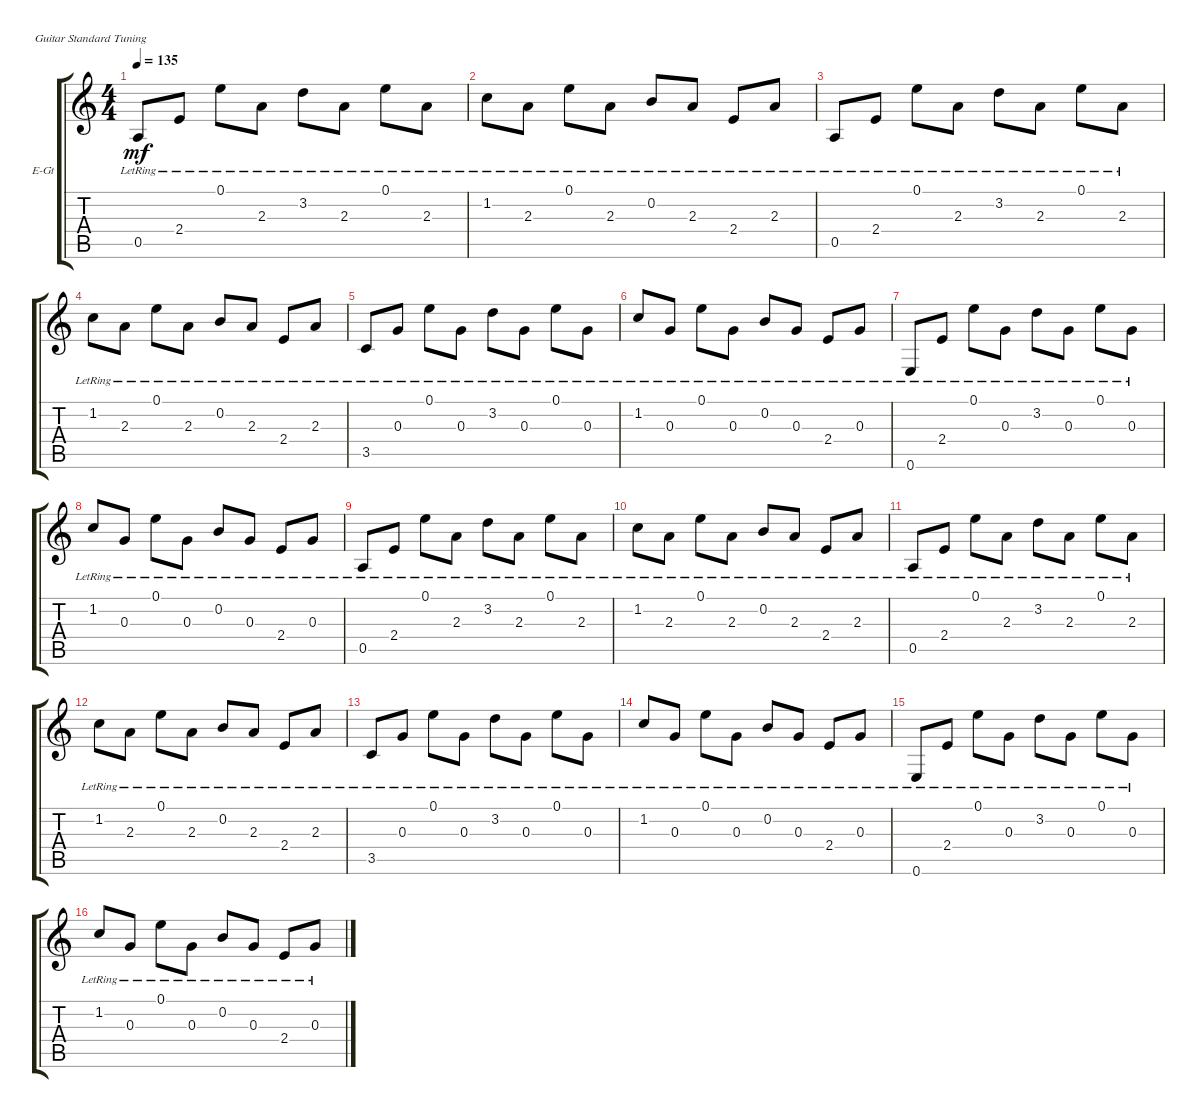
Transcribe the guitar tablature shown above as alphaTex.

\defaultSystemsLayout 4
\bracketExtendMode groupsimilarinstruments
\firstSystemTrackNameOrientation horizontal
\otherSystemsTrackNameOrientation horizontal
\track ("Electric Guitar" "E-Gt") {instrument electricguitarclean}
\staff {score tabs}
\tuning (E4 B3 G3 D3 A2 E2)
\ts (4 4)
\tempo 135
\clef g2
\ks c
0.5{lr}.8{dy mf} 2.4{lr}.8 0.1{lr}.8 2.3{lr}.8 3.2{lr}.8 2.3{lr}.8 0.1{lr}.8 2.3{lr}.8 |
1.2{lr}.8 2.3{lr}.8 0.1{lr}.8 2.3{lr}.8 0.2{lr}.8 2.3{lr}.8 2.4{lr}.8 2.3{lr}.8 |
0.5{lr}.8 2.4{lr}.8 0.1{lr}.8 2.3{lr}.8 3.2{lr}.8 2.3{lr}.8 0.1{lr}.8 2.3{lr}.8 |
1.2{lr}.8 2.3{lr}.8 0.1{lr}.8 2.3{lr}.8 0.2{lr}.8 2.3{lr}.8 2.4{lr}.8 2.3{lr}.8 |
3.5{lr}.8 0.3{lr}.8 0.1{lr}.8 0.3{lr}.8 3.2{lr}.8 0.3{lr}.8 0.1{lr}.8 0.3{lr}.8 |
1.2{lr}.8 0.3{lr}.8 0.1{lr}.8 0.3{lr}.8 0.2{lr}.8 0.3{lr}.8 2.4{lr}.8 0.3{lr}.8 |
0.6{lr}.8 2.4{lr}.8 0.1{lr}.8 0.3{lr}.8 3.2{lr}.8 0.3{lr}.8 0.1{lr}.8 0.3{lr}.8 |
1.2{lr}.8 0.3{lr}.8 0.1{lr}.8 0.3{lr}.8 0.2{lr}.8 0.3{lr}.8 2.4{lr}.8 0.3{lr}.8 |
0.5{lr}.8 2.4{lr}.8 0.1{lr}.8 2.3{lr}.8 3.2{lr}.8 2.3{lr}.8 0.1{lr}.8 2.3{lr}.8 |
1.2{lr}.8 2.3{lr}.8 0.1{lr}.8 2.3{lr}.8 0.2{lr}.8 2.3{lr}.8 2.4{lr}.8 2.3{lr}.8 |
0.5{lr}.8 2.4{lr}.8 0.1{lr}.8 2.3{lr}.8 3.2{lr}.8 2.3{lr}.8 0.1{lr}.8 2.3{lr}.8 |
1.2{lr}.8 2.3{lr}.8 0.1{lr}.8 2.3{lr}.8 0.2{lr}.8 2.3{lr}.8 2.4{lr}.8 2.3{lr}.8 |
3.5{lr}.8 0.3{lr}.8 0.1{lr}.8 0.3{lr}.8 3.2{lr}.8 0.3{lr}.8 0.1{lr}.8 0.3{lr}.8 |
1.2{lr}.8 0.3{lr}.8 0.1{lr}.8 0.3{lr}.8 0.2{lr}.8 0.3{lr}.8 2.4{lr}.8 0.3{lr}.8 |
0.6{lr}.8 2.4{lr}.8 0.1{lr}.8 0.3{lr}.8 3.2{lr}.8 0.3{lr}.8 0.1{lr}.8 0.3{lr}.8 |
1.2{lr}.8 0.3{lr}.8 0.1{lr}.8 0.3{lr}.8 0.2{lr}.8 0.3{lr}.8 2.4{lr}.8 0.3{lr}.8
